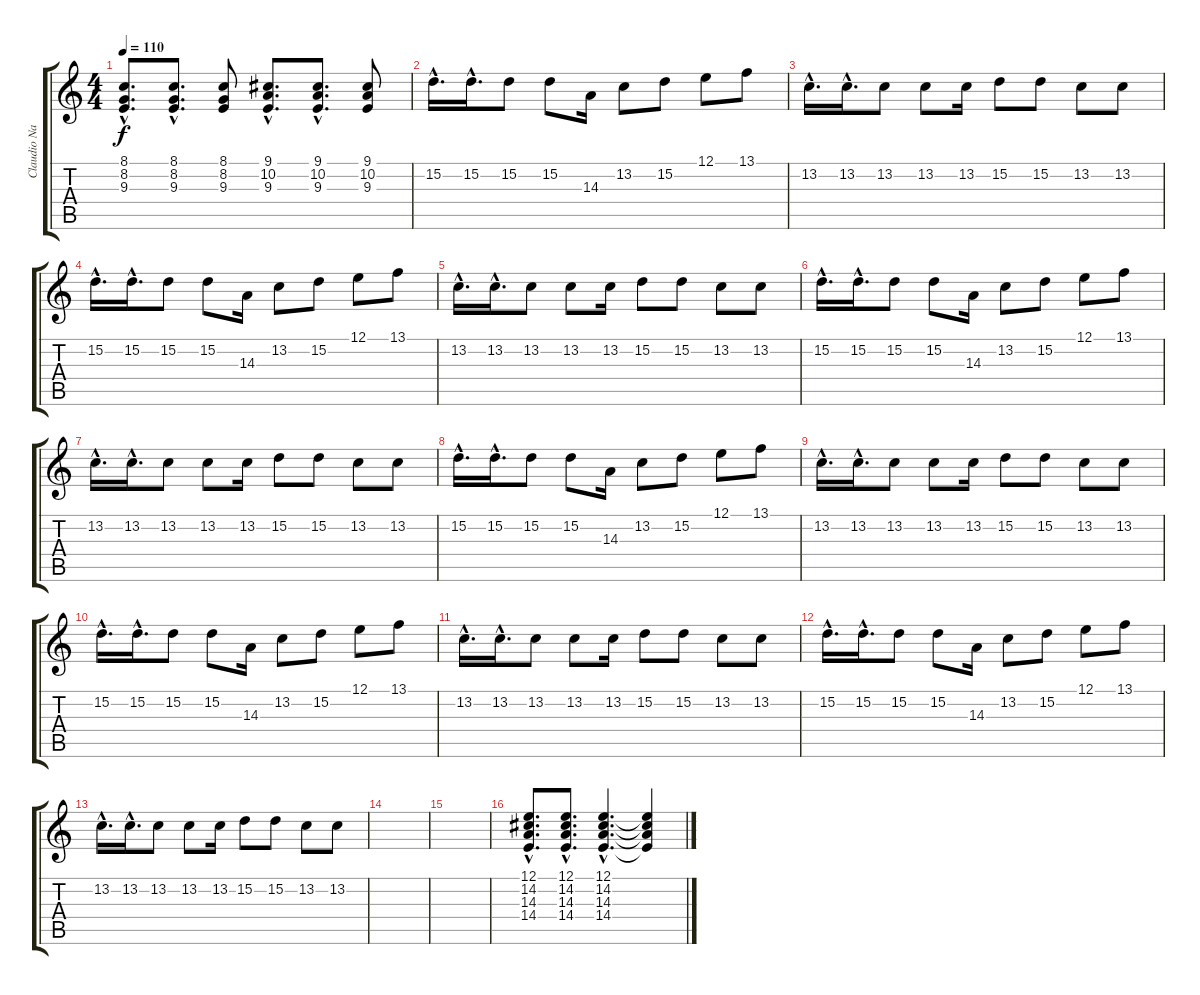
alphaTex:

\track ("Claudio Narea (Teclado N2)" "Claudio Na") {instrument accordion}
\staff {score tabs}
\tuning (E4 B3 G3 D3 A2 E2) {hide}
\ts (4 4)
\tempo 110
\clef g2
\ks c
(8.1{hac} 8.2{hac} 9.3{hac}).8{d dy f volume 13} (8.1{hac} 8.2{hac} 9.3{hac}).8{d} (8.1 8.2 9.3).8 (9.1{hac} 10.2{hac} 9.3{hac}).8{d} (9.1{hac} 10.2{hac} 9.3{hac}).8{d} (9.1 10.2 9.3).8 |
15.2{hac}.16{d volume 8} 15.2{hac}.16{d} 15.2.8 15.2.8 14.3.16 13.2.8 15.2.8 12.1.8 13.1.8 |
13.2{hac}.16{d} 13.2{hac}.16{d} 13.2.8 13.2.8 13.2.16 15.2.8 15.2.8 13.2.8 13.2.8 |
15.2{hac}.16{d} 15.2{hac}.16{d} 15.2.8 15.2.8 14.3.16 13.2.8 15.2.8 12.1.8 13.1.8 |
13.2{hac}.16{d} 13.2{hac}.16{d} 13.2.8 13.2.8 13.2.16 15.2.8 15.2.8 13.2.8 13.2.8 |
15.2{hac}.16{d} 15.2{hac}.16{d} 15.2.8 15.2.8 14.3.16 13.2.8 15.2.8 12.1.8 13.1.8 |
13.2{hac}.16{d} 13.2{hac}.16{d} 13.2.8 13.2.8 13.2.16 15.2.8 15.2.8 13.2.8 13.2.8 |
15.2{hac}.16{d} 15.2{hac}.16{d} 15.2.8 15.2.8 14.3.16 13.2.8 15.2.8 12.1.8 13.1.8 |
13.2{hac}.16{d} 13.2{hac}.16{d} 13.2.8 13.2.8 13.2.16 15.2.8 15.2.8 13.2.8 13.2.8 |
15.2{hac}.16{d volume 8} 15.2{hac}.16{d} 15.2.8 15.2.8 14.3.16 13.2.8 15.2.8 12.1.8 13.1.8 |
13.2{hac}.16{d} 13.2{hac}.16{d} 13.2.8 13.2.8 13.2.16 15.2.8 15.2.8 13.2.8 13.2.8 |
15.2{hac}.16{d} 15.2{hac}.16{d} 15.2.8 15.2.8 14.3.16 13.2.8 15.2.8 12.1.8 13.1.8 |
13.2{hac}.16{d} 13.2{hac}.16{d} 13.2.8 13.2.8 13.2.16 15.2.8 15.2.8 13.2.8 13.2.8 |
|
|
(12.1{hac} 14.2{hac} 14.3{hac} 14.4{hac}).8{d} (12.1{hac} 14.2{hac} 14.3{hac} 14.4{hac}).8{d} (12.1{hac} 14.2{hac} 14.3{hac} 14.4{hac}).4{d} (12.1{t} 14.2{t} 14.3{t} 14.4{t}).4
